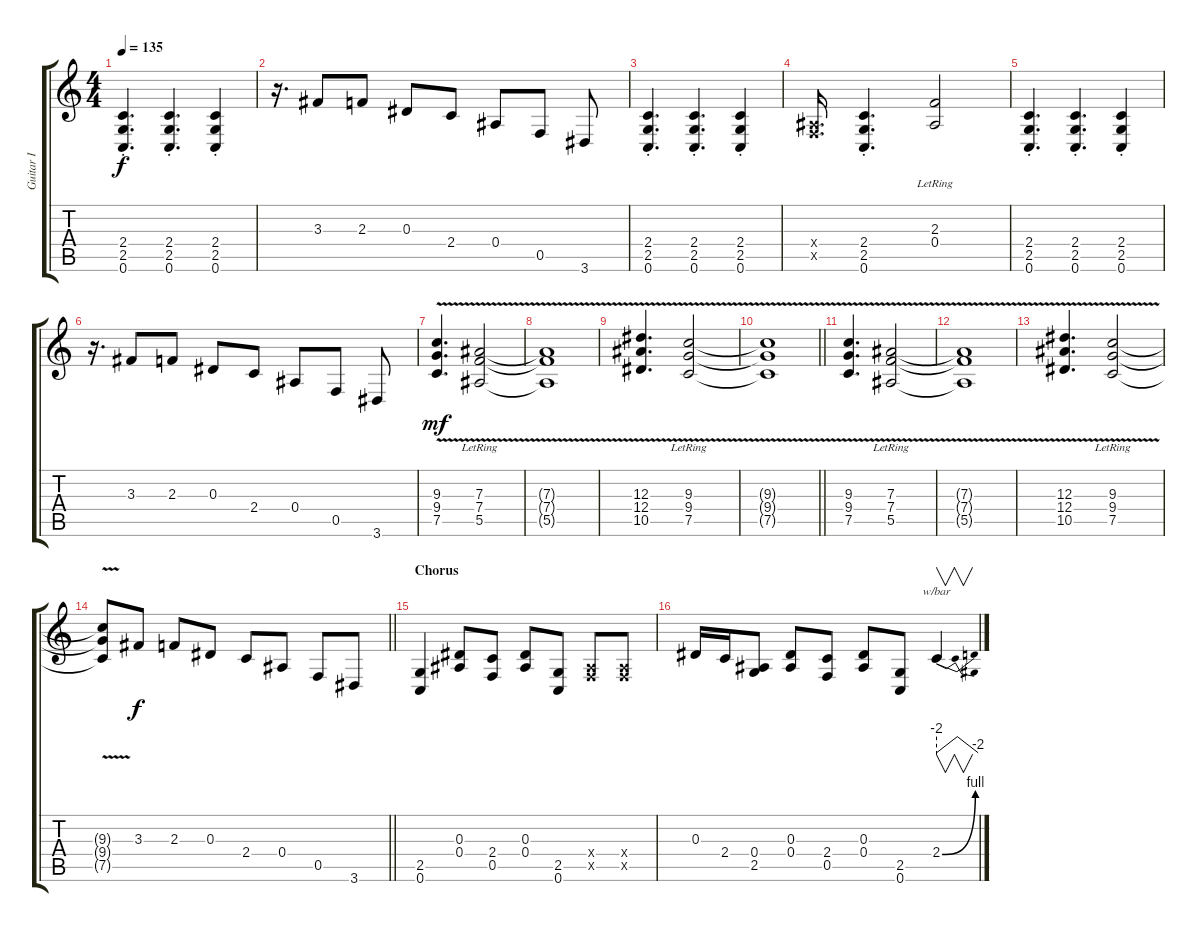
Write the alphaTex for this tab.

\track ("Guitar I" "Guitar I") {instrument distortionguitar}
\staff {score tabs}
\tuning (C4 G3 Eb3 Bb2 F2 C2) {hide}
\ts (4 4)
\tempo 135
\clef g2
\ks c
(2.4{st} 2.5{st} 0.6{st}).4{d dy f} (2.4{st} 2.5{st} 0.6{st}).4{d} (2.4{st} 2.5{st} 0.6{st}).4 |
r.16{d} 3.3.8 2.3.8 0.3.8 2.4.8 0.4.8 0.5.8 3.6.8 |
(2.4{st} 2.5{st} 0.6{st}).4{d} (2.4{st} 2.5{st} 0.6{st}).4{d} (2.4{st} 2.5{st} 0.6{st}).4 |
(0.4{x} 0.5{x}).16{d} (2.4{st} 2.5{st} 0.6{st}).4{d} (2.3 0.4{lr}).2 |
(2.4{st} 2.5{st} 0.6{st}).4{d} (2.4{st} 2.5{st} 0.6{st}).4{d} (2.4{st} 2.5{st} 0.6{st}).4 |
r.16{d} 3.3.8 2.3.8 0.3.8 2.4.8 0.4.8 0.5.8 3.6.8 |
(9.3{v} 9.4{v} 7.5{v}).4{d dy mf} (7.3{v lr} 7.4{v lr} 5.5{v lr}).2 |
(7.3{t} 7.4{t} 5.5{t}).1 |
(12.3{v} 12.4{v} 10.5{v}).4{d} (9.3{v lr} 9.4{v lr} 7.5{v lr}).2 |
\barLineRight lightlight
(9.3{t} 9.4{v t} 7.5{v t}).1 |
(9.3{v} 9.4{v} 7.5{v}).4{d} (7.3{v lr} 7.4{v lr} 5.5{v lr}).2 |
(7.3{t} 7.4{t} 5.5{t}).1 |
(12.3{v} 12.4{v} 10.5{v}).4{d} (9.3{v lr} 9.4{v lr} 7.5{v lr}).2 |
\barLineRight lightlight
(9.3{t} 9.4{v t} 7.5{v t}).8 3.3.8{dy f} 2.3.8 0.3.8 2.4.8 0.4.8 0.5.8 3.6.8 |
\section ("" "Chorus")
(2.5 0.6).4 (0.3 0.4).8 (2.4 0.5).8 (0.3 0.4).8 (2.5 0.6).8 (0.4{x} 0.5{x}).8 (0.4{x} 0.5{x}).8 |
0.3.16 2.4.16 (0.4 2.5).8 (0.3 0.4).8 (2.4 0.5).8 (0.3 0.4).8 (2.5 0.6).8 2.4{be (bend 0 0 60 4)}.4{v tbe (dip default 0 -8 30 0 60 -8)}
